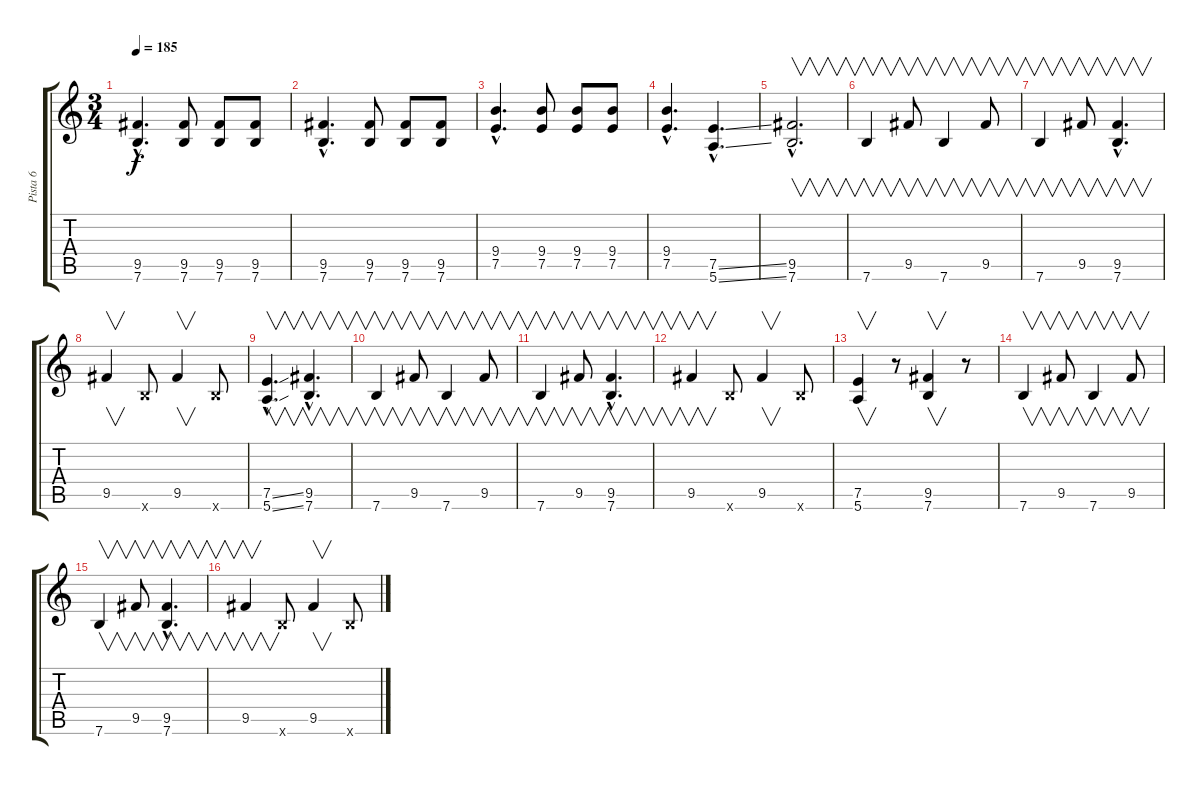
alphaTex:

\track ("Pista 6" "Pista 6") {instrument distortionguitar}
\staff {score tabs}
\tuning (E4 B3 G3 D3 A2 E2) {hide}
\ts (3 4)
\tempo 185
\clef g2
\ks c
(9.5{hac} 7.6{hac}).4{d dy f} (9.5 7.6).8 (9.5 7.6).8 (9.5 7.6).8 |
(9.5{hac} 7.6{hac}).4{d} (9.5 7.6).8 (9.5 7.6).8 (9.5 7.6).8 |
(9.4{hac} 7.5{hac}).4{d} (9.4 7.5).8 (9.4 7.5).8 (9.4 7.5).8 |
(9.4{hac} 7.5{hac}).4{d} (7.5{ss hac} 5.6{ss hac}).4{d} |
(9.5{hac} 7.6{hac}).2{v d} |
7.6.4{v} 9.5.8{v} 7.6.4{v} 9.5.8{v} |
7.6.4{v} 9.5.8{v} (9.5{hac} 7.6{hac}).4{v d} |
9.5.4{v} 7.6{x}.8 9.5.4{v} 7.6{x}.8 |
(7.5{ss hac} 5.6{ss hac}).4{v d} (9.5{hac} 7.6{hac}).4{v d} |
7.6.4{v} 9.5.8{v} 7.6.4{v} 9.5.8{v} |
7.6.4{v} 9.5.8{v} (9.5{hac} 7.6{hac}).4{v d} |
9.5.4{v} 7.6{x}.8 9.5.4{v} 7.6{x}.8 |
(7.5 5.6).4{v} r.8 (9.5 7.6).4{v} r.8 |
7.6.4{v} 9.5.8{v} 7.6.4{v} 9.5.8{v} |
7.6.4{v} 9.5.8{v} (9.5{hac} 7.6{hac}).4{v d} |
9.5.4{v} 7.6{x}.8 9.5.4{v} 7.6{x}.8
